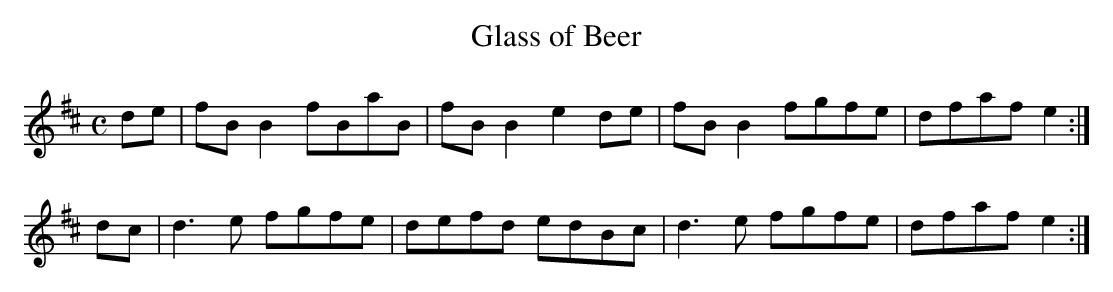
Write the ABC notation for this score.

X:1
T:Glass of Beer
M:C
L:1/8
K:B Minor
de|fBB2 fBaB|fBB2 e2de|fBB2 fgfe|dfaf e2:|!
dc|d3e fgfe|defd edBc|d3e fgfe|dfaf e2:|!
